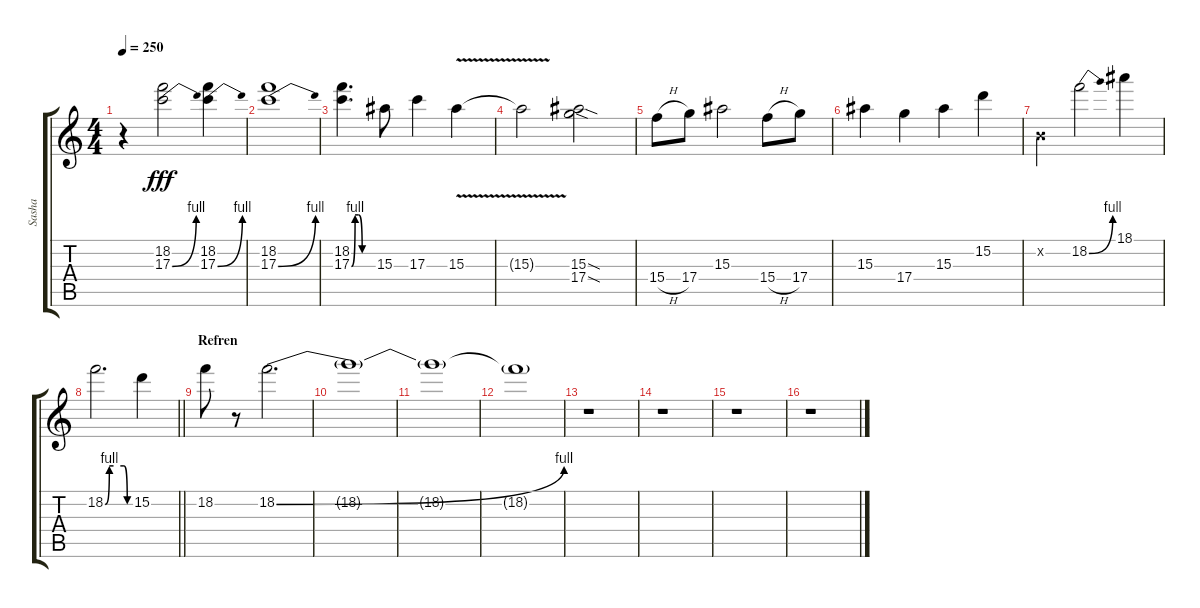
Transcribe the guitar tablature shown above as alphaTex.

\track ("Sasha" "Sasha") {instrument distortionguitar}
\staff {score tabs}
\tuning (E4 B3 G3 D3 A2 E2) {hide}
\ts (4 4)
\tempo 250
\clef g2
\ks c
r.4{dy fff} (18.2 17.3{be (bend 0 0 60 4)}).2 (18.2 17.3{be (bend 0 0 60 4)}).4 |
(18.2 17.3{be (bend 0 0 60 4)}).1 |
(18.2 17.3{be (custom 0 0 10 4 20 4 30 0 60 0)}).4{d} 15.3.8 17.3.4 15.3{v}.4 |
15.3{t}.2 (15.3{sod} 17.4{sod}).2 |
15.4{h}.8 17.4.8 15.3.2 15.4{h}.8 17.4.8 |
15.3.4 17.4.4 15.3.4 15.2.4 |
0.2{x}.4 18.2{be (bend 0 0 60 4)}.2 18.1.4 |
\barLineRight lightlight
18.2{be (custom 0 0 10 4 20 4 45 4 53 0 60 0)}.2{d} 15.2.4 |
\section ("" "Refren")
18.2.8 r.8 18.2{be (bend 0 0 60 4)}.2{d} |
18.2{t}.1 |
18.2{t}.1 |
18.2{t}.1 |
r.1 |
r.1 |
r.1 |
r.1
